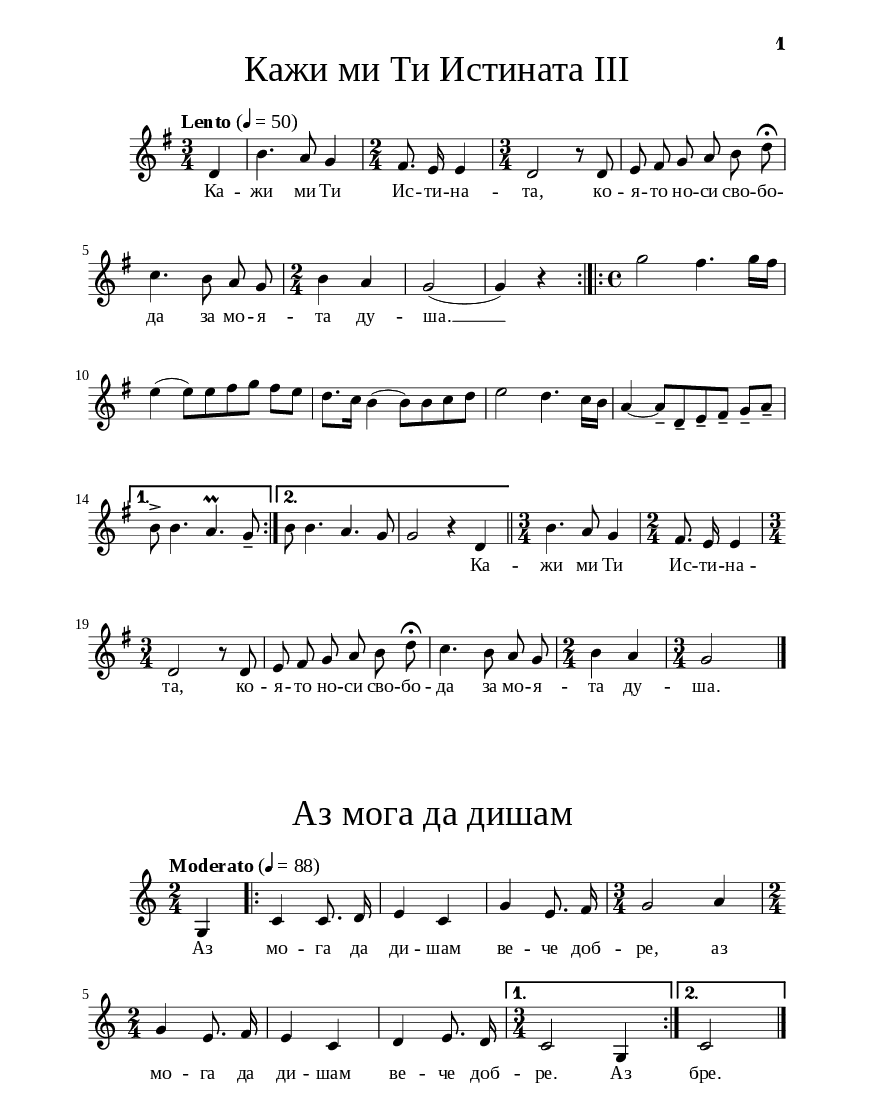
\version "2.24.4"

% include paper part and global functions
\include "include/globals.ily"

\bookpart {
  \label #'ref169_1
  \tocItem \markup "Кажи ми Ти Истината III"
  \include "include/bookpart-paper.ily"
  \score {
    \include "include/score-layout.ily"

    \new Voice \absolute {
      \clef treble
      \key g \major
      \time 3/4
      \tempoFunc "Lento" 4 "50"
      \autoBeamOff

      \partial 4
      d'4 | % 2
      b'4.  a'8  g'4 | % 3
      \time 2/4  | % 3
      fis'8.  e'16  e'4 | % 4
      \time 3/4  | % 4
      d'2 r8  d'8 | % 5
      e'8  fis'8  g'8  a'8
      b'8  d''8 ^\fermata \break | % 6
      c''4.  b'8  a'8  g'8 | % 7
      \time 2/4  | % 7
      b'4  a'4 | % 8
      g'2 ( | % 9
      g'4 ) r4 \bar ":|.|:"
      \repeat volta 2 {
        \time 4/4
        g''2  fis''4.  g''16 [
        fis''16 ] \break | % 11
        e''4 (  e''8 ) [  e''8
        fis''8  g''8 ]  fis''8 [  e''8 ] | % 12
        d''8. [  c''16 ]  b'4 (  b'8
        ) [  b'8  c''8  d''8 ] | % 13
        e''2  d''4.  c''16 [  b'16
        ] | % 14
        a'4 ~  a'8 -- [  d'8 --  e'8 --
        fis'8 -- ]  g'8 -- [  a'8 -- ] \break |
      }

      \alternative {
        {
          b'8 ->  b'4.  a'4.\prall g'8 --
        }
        {
          b'8  b'4.  a'4.  g'8
          g'2 r4  d'4 \bar "||"
        }
      }
      \time 3/4   b'4.  a'8  g'4 | \time 2/4
      fis'8.  e'16  e'4 \break \time 3/4  d'2 r8
      d'8  e'8  fis'8  g'8  a'8
      b'8  d''8 ^\fermata  c''4.  b'8
      a'8  g'8 | \time 2/4 b'4  a'4 | \time 3/4
      g'2 s4 \bar "|."
    }
    \addlyrics {
      Ка -- жи ми Ти Ис -- ти -- на -- та,
      ко -- я -- то но -- си сво -- бо --
      да за мо -- я -- та ду -- ша. __ ""

      \skip1 \skip1 \skip1 \skip1 \skip1 \skip1 \skip1 \skip1
      \skip1 \skip1 \skip1 \skip1 \skip1 \skip1 \skip1 \skip1 \skip1
      \skip1 \skip1 \skip1


      Ка -- жи ми Ти Ис -- ти --
      на -- та, ко -- я -- то но -- си сво
      -- бо -- да за мо -- я -- та ду --
      ша.}

      \header {
        title = \titleFunc #'ref_desc_16 "Кажи ми Ти Истината III" "Kaži mi Ti Istinata III"
      }

      \midi{}

    } % score

    \markup \vspace #4
    \label #'ref171_2
    \tocItem \markup "Аз мога да дишам"

    \include "include/bookpart-paper.ily"
    \score {
      \include "include/score-layout.ily"

      \new Voice \absolute {
        \clef treble
        \key c \major
        \time 2/4
        \tempoFunc "Moderato" 4 "88"
        \autoBeamOff
        \partial 4
        g4 \repeat volta 2 {
          |
          c'4 c'8. d'16 | % 3
          e'4 c'4 | % 4
          g'4 e'8. f'16 | % 5
          \time 3/4  g'2 a'4 |  \break
          \time 2/4  g'4 e'8. f'16 | % 7
          e'4 c'4 | % 8
          d'4 e'8. d'16 | % 9
          \time 3/4
        }
        \alternative {
          {
            c'2 g4 |
          }
          {c'2 \bar "|."  }
        }
      }

      \addlyrics {
        Аз мо -- га
        да ди -- шам ве -- че доб -- ре, аз мо -- га
        да ди -- шам ве -- че доб -- ре. Аз  бре.}

        \header {
          title = \titleFunc #'ref_desc_14 "Аз мога да дишам " "Az moga da dišam"
        }

        \midi{}

      } % score



    } % bookpart

    % Più mosso
    %
